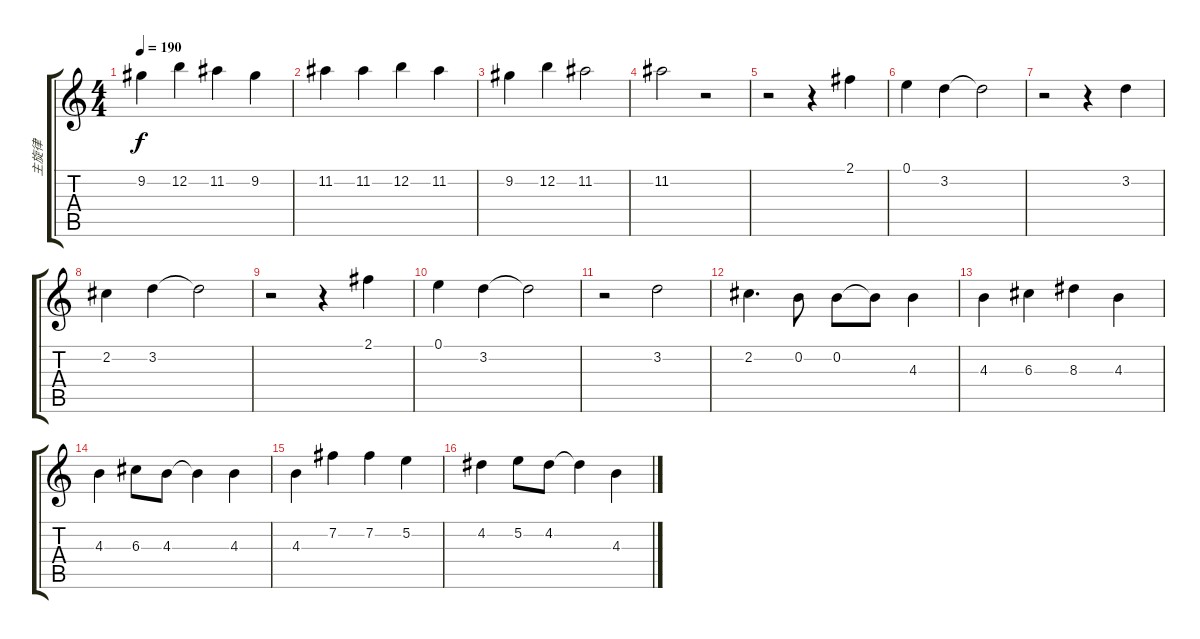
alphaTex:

\track ("主旋律" "主旋律") {instrument distortionguitar}
\staff {score tabs}
\tuning (E4 B3 G3 D3 A2 E2) {hide}
\ts (4 4)
\tempo 190
\clef g2
\ks c
9.2.4{dy f} 12.2.4 11.2.4 9.2.4 |
11.2.4 11.2.4 12.2.4 11.2.4 |
9.2.4 12.2.4 11.2.2 |
11.2.2 r.2 |
r.2 r.4 2.1.4 |
0.1.4 3.2.4 3.2{t}.2 |
r.2 r.4 3.2.4 |
2.2.4 3.2.4 3.2{t}.2 |
r.2 r.4 2.1.4 |
0.1.4 3.2.4 3.2{t}.2 |
r.2 3.2.2 |
2.2.4{d} 0.2.8 0.2.8 0.2{t}.8 4.3.4 |
4.3.4 6.3.4 8.3.4 4.3.4 |
4.3.4 6.3.8 4.3.8 4.3{t}.4 4.3.4 |
4.3.4 7.2.4 7.2.4 5.2.4 |
4.2.4 5.2.8 4.2.8 4.2{t}.4 4.3.4
